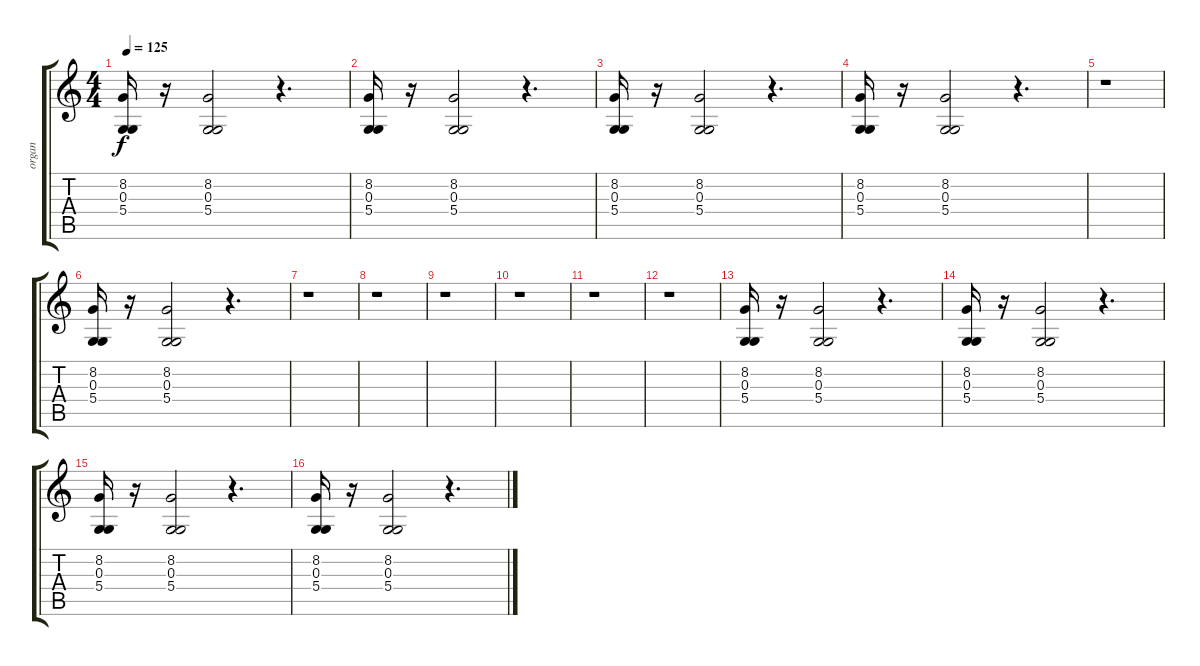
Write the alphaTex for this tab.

\track ("organ" "organ") {instrument drawbarorgan}
\staff {score tabs}
\tuning (E4 B3 G3 D3 A2 E2) {hide}
\ts (4 4)
\tempo 125
\clef g2
\ks c
(8.2 0.3 5.4).16{dy f} r.16 (8.2 0.3 5.4).2 r.4{d} |
(8.2 0.3 5.4).16 r.16 (8.2 0.3 5.4).2 r.4{d} |
(8.2 0.3 5.4).16 r.16 (8.2 0.3 5.4).2 r.4{d} |
(8.2 0.3 5.4).16 r.16 (8.2 0.3 5.4).2 r.4{d} |
r.1 |
(8.2 0.3 5.4).16 r.16 (8.2 0.3 5.4).2 r.4{d} |
r.1 |
r.1 |
r.1 |
r.1 |
r.1 |
r.1 |
(8.2 0.3 5.4).16 r.16 (8.2 0.3 5.4).2 r.4{d} |
(8.2 0.3 5.4).16 r.16 (8.2 0.3 5.4).2 r.4{d} |
(8.2 0.3 5.4).16 r.16 (8.2 0.3 5.4).2 r.4{d} |
(8.2 0.3 5.4).16 r.16 (8.2 0.3 5.4).2 r.4{d}
